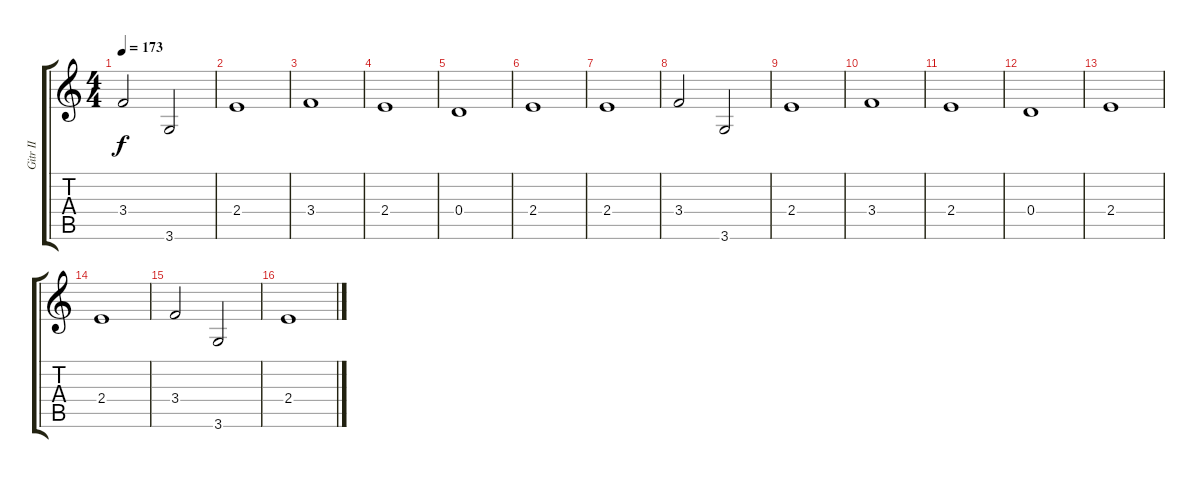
\track ("Gitr II" "Gitr II") {instrument acousticguitarnylon}
\staff {score tabs}
\tuning (E4 B3 G3 D3 A2 E2) {hide}
\ts (4 4)
\tempo 173
\clef g2
\ks c
3.4.2{dy f} 3.6.2 |
2.4.1 |
3.4.1 |
2.4.1 |
0.4.1 |
2.4.1 |
2.4.1 |
3.4.2 3.6.2 |
2.4.1 |
3.4.1 |
2.4.1 |
0.4.1 |
2.4.1 |
2.4.1 |
3.4.2 3.6.2 |
2.4.1{volume 4}
